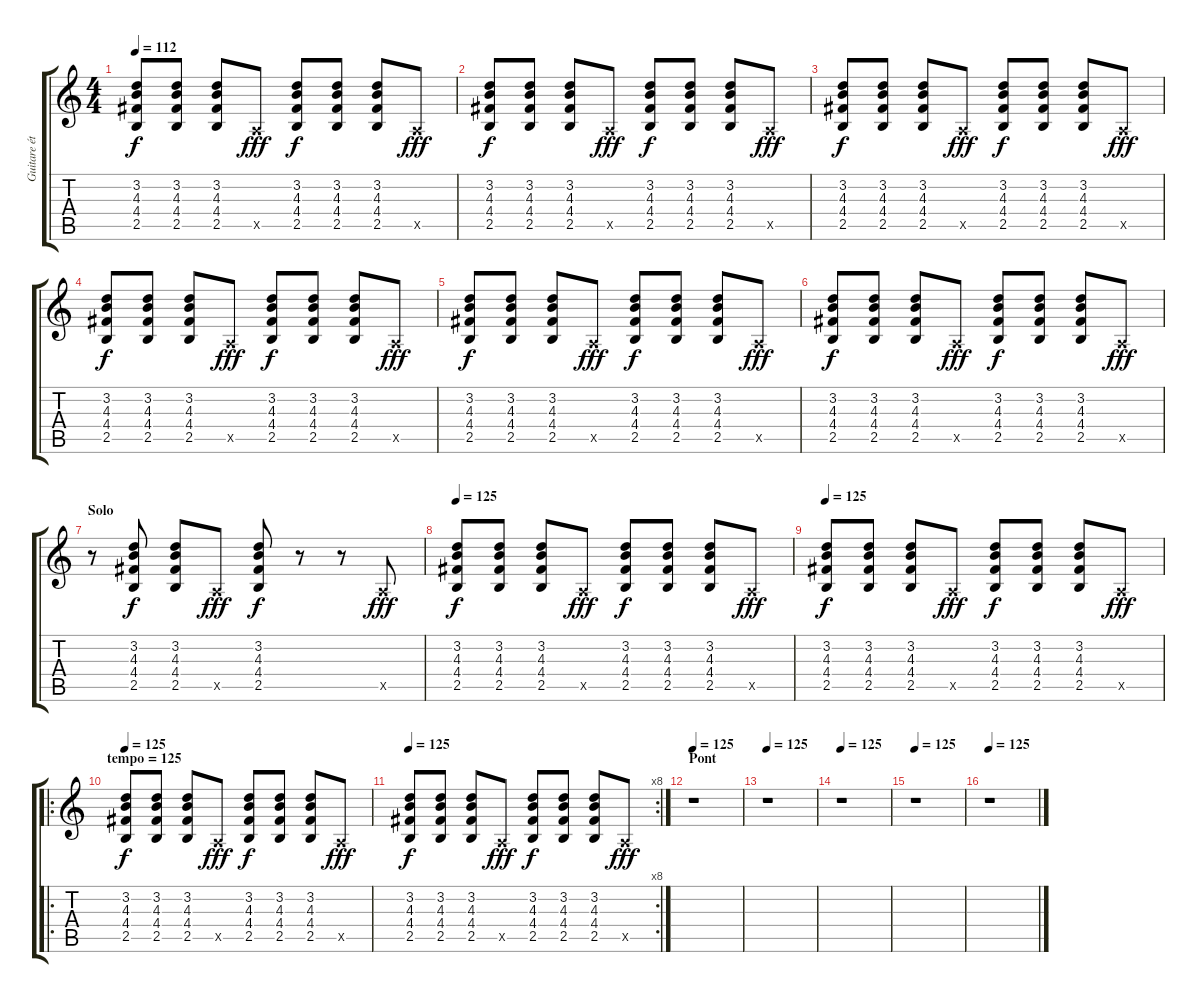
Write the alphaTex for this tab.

\track ("Guitare étouffé" "Guitare ét") {instrument electricguitarmuted}
\staff {score tabs}
\tuning (E4 B3 G3 D3 A2 E2) {hide}
\ts (4 4)
\tempo 112
\clef g2
\ks c
(3.2 4.3 4.4 2.5).8{dy f} (3.2 4.3 4.4 2.5).8 (3.2 4.3 4.4 2.5).8 0.5{x}.8{dy fff} (3.2 4.3 4.4 2.5).8{dy f} (3.2 4.3 4.4 2.5).8 (3.2 4.3 4.4 2.5).8 0.5{x}.8{dy fff} |
(3.2 4.3 4.4 2.5).8{dy f} (3.2 4.3 4.4 2.5).8 (3.2 4.3 4.4 2.5).8 0.5{x}.8{dy fff} (3.2 4.3 4.4 2.5).8{dy f} (3.2 4.3 4.4 2.5).8 (3.2 4.3 4.4 2.5).8 0.5{x}.8{dy fff} |
(3.2 4.3 4.4 2.5).8{dy f} (3.2 4.3 4.4 2.5).8 (3.2 4.3 4.4 2.5).8 0.5{x}.8{dy fff} (3.2 4.3 4.4 2.5).8{dy f} (3.2 4.3 4.4 2.5).8 (3.2 4.3 4.4 2.5).8 0.5{x}.8{dy fff} |
(3.2 4.3 4.4 2.5).8{dy f} (3.2 4.3 4.4 2.5).8 (3.2 4.3 4.4 2.5).8 0.5{x}.8{dy fff} (3.2 4.3 4.4 2.5).8{dy f} (3.2 4.3 4.4 2.5).8 (3.2 4.3 4.4 2.5).8 0.5{x}.8{dy fff} |
(3.2 4.3 4.4 2.5).8{dy f} (3.2 4.3 4.4 2.5).8 (3.2 4.3 4.4 2.5).8 0.5{x}.8{dy fff} (3.2 4.3 4.4 2.5).8{dy f} (3.2 4.3 4.4 2.5).8 (3.2 4.3 4.4 2.5).8 0.5{x}.8{dy fff} |
(3.2 4.3 4.4 2.5).8{dy f} (3.2 4.3 4.4 2.5).8 (3.2 4.3 4.4 2.5).8 0.5{x}.8{dy fff} (3.2 4.3 4.4 2.5).8{dy f} (3.2 4.3 4.4 2.5).8 (3.2 4.3 4.4 2.5).8 0.5{x}.8{dy fff} |
\section ("" "Solo")
r.8 (3.2 4.3 4.4 2.5).8{dy f} (3.2 4.3 4.4 2.5).8 0.5{x}.8{dy fff} (3.2 4.3 4.4 2.5).8{dy f} r.8 r.8 0.5{x}.8{dy fff} |
\tempo 125
(3.2 4.3 4.4 2.5).8{dy f} (3.2 4.3 4.4 2.5).8 (3.2 4.3 4.4 2.5).8 0.5{x}.8{dy fff} (3.2 4.3 4.4 2.5).8{dy f} (3.2 4.3 4.4 2.5).8 (3.2 4.3 4.4 2.5).8 0.5{x}.8{dy fff} |
\tempo 125
(3.2 4.3 4.4 2.5).8{dy f} (3.2 4.3 4.4 2.5).8 (3.2 4.3 4.4 2.5).8 0.5{x}.8{dy fff} (3.2 4.3 4.4 2.5).8{dy f} (3.2 4.3 4.4 2.5).8 (3.2 4.3 4.4 2.5).8 0.5{x}.8{dy fff} |
\ro
\section ("" "tempo = 125")
\tempo 125
(3.2 4.3 4.4 2.5).8{dy f} (3.2 4.3 4.4 2.5).8 (3.2 4.3 4.4 2.5).8 0.5{x}.8{dy fff} (3.2 4.3 4.4 2.5).8{dy f} (3.2 4.3 4.4 2.5).8 (3.2 4.3 4.4 2.5).8 0.5{x}.8{dy fff} |
\rc 8
\tempo 125
(3.2 4.3 4.4 2.5).8{dy f} (3.2 4.3 4.4 2.5).8 (3.2 4.3 4.4 2.5).8 0.5{x}.8{dy fff} (3.2 4.3 4.4 2.5).8{dy f} (3.2 4.3 4.4 2.5).8 (3.2 4.3 4.4 2.5).8 0.5{x}.8{dy fff} |
\section ("" "Pont")
\tempo 125
r.1 |
\tempo 125
r.1 |
\tempo 125
r.1 |
\tempo 125
r.1 |
\tempo 125
r.1
